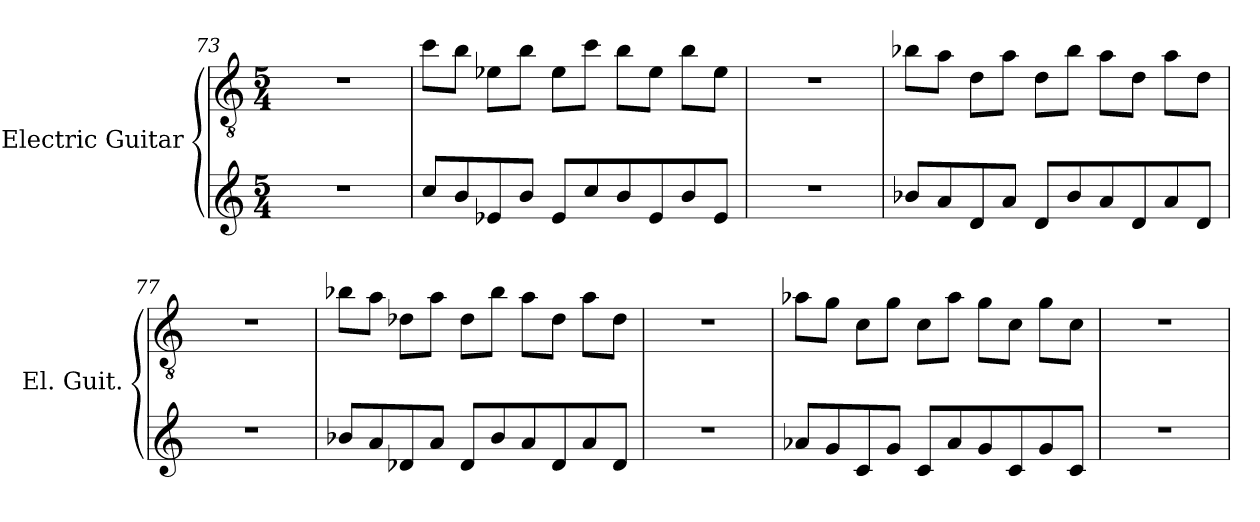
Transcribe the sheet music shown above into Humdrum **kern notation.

**kern	**kern
*part1	*part1
*staff2	*staff1
*I"Electric Guitar	*
*I'El. Guit.	*
*	*clefGv2
*k[]	*k[]
*M5/4	*M5/4
=73	=73
4%5r	4%5r
!!LO:LB:g=z
=74	=74
8ccL	8cc\L
8b	8b\J
8e-	8e-X\L
8bJ	8b\J
8e-L	8e-\L
8cc	8cc\J
8b	8b\L
8e-	8e-\J
8b	8b\L
8e-J	8e-\J
=75	=75
4%5r	4%5r
=76	=76
8b-L	8b-X\L
8a	8a\J
8d	8d\L
8aJ	8a\J
8dL	8d\L
8b-	8b-\J
8a	8a\L
8d	8d\J
8a	8a\L
8dJ	8d\J
=77	=77
4%5r	4%5r
=78	=78
8b-L	8b-X\L
8a	8a\J
8d-	8d-X\L
8aJ	8a\J
8d-L	8d-\L
8b-	8b-\J
8a	8a\L
8d-	8d-\J
8a	8a\L
8d-J	8d-\J
=79	=79
4%5r	4%5r
!!LO:LB:g=z
=80	=80
8a-L	8a-X\L
8g	8g\J
8c	8c\L
8gJ	8g\J
8cL	8c\L
8a-	8a-\J
8g	8g\L
8c	8c\J
8g	8g\L
8cJ	8c\J
=81	=81
4%5r	4%5r
=	=
*-	*-
